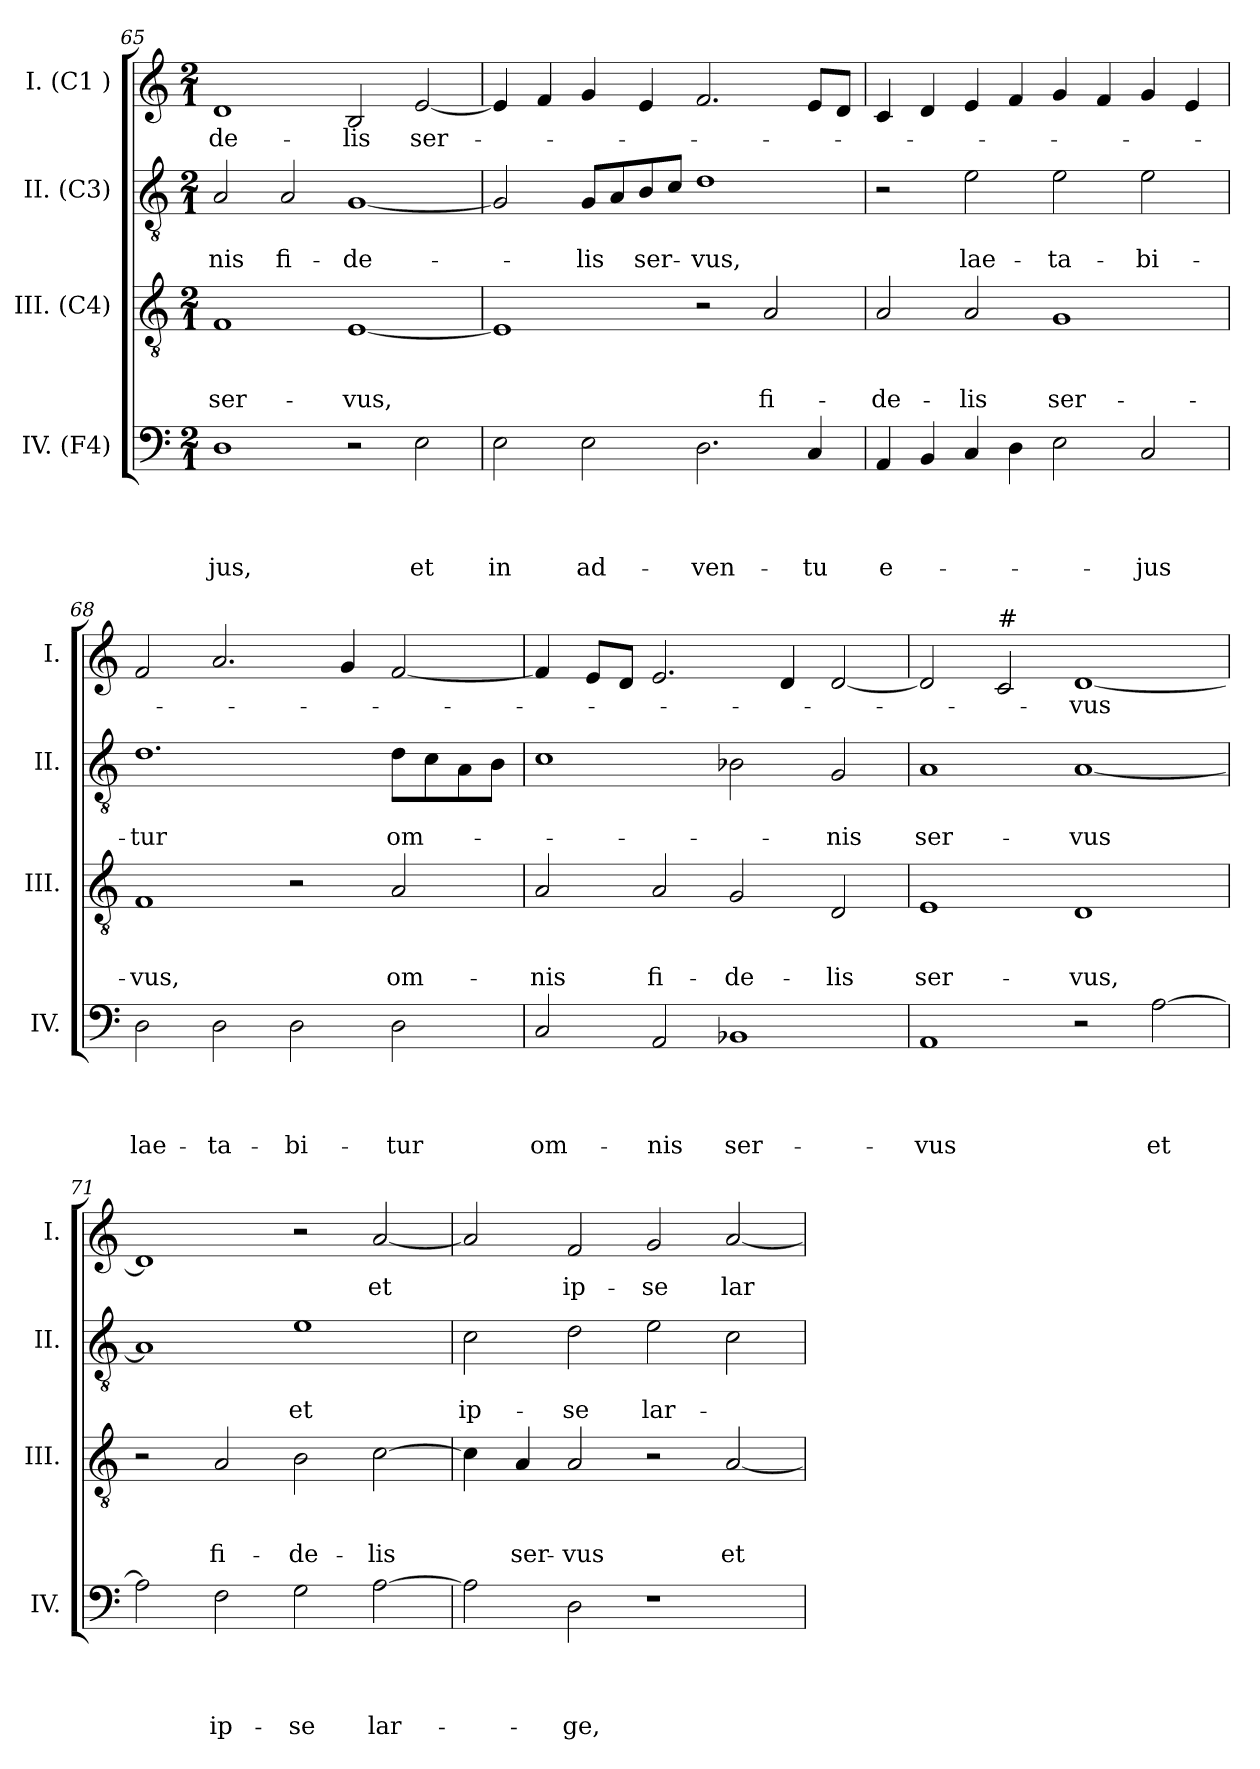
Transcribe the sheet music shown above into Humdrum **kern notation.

**kern	**text	**text	**text	**text	**kern	**text	**text	**text	**kern	**text	**text	**kern	**text
*part4	*part4	*part4	*part4	*part4	*part3	*part3	*part3	*part3	*part2	*part2	*part2	*part1	*part1
*staff4	*staff4	*staff4	*staff4	*staff4	*staff3	*staff3	*staff3	*staff3	*staff2	*staff2	*staff2	*staff1	*staff1
*I"IV. (F4)	*	*	*	*	*I"III. (C4)	*	*	*	*I"II. (C3)	*	*	*I"I. (C1 )	*
*I'IV.	*	*	*	*	*I'III.	*	*	*	*I'II.	*	*	*I'I.	*
*clefF4	*	*	*	*	*clefGv2	*	*	*	*clefGv2	*	*	*clefG2	*
*k[]	*	*	*	*	*k[]	*	*	*	*k[]	*	*	*k[]	*
*C:	*	*	*	*	*C:	*	*	*	*C:	*	*	*C:	*
*M2/1	*	*	*	*	*M2/1	*	*	*	*M2/1	*	*	*M2/1	*
=65	=65	=65	=65	=65	=65	=65	=65	=65	=65	=65	=65	=65	=65
!	!	!	!	!LO:LY:b	!	!	!	!LO:LY:b	!	!	!LO:LY:b	!	!LO:LY:b
1D	.	.	.	-jus,	1F	.	.	ser-	2A/	.	-nis	1d	-de-
!	!	!	!	!	!	!	!	!	!	!	!LO:LY:b	!	!
.	.	.	.	.	.	.	.	.	2A/	.	fi-	.	.
!	!	!	!	!	!	!	!	!LO:LY:b	!	!	!LO:LY:b	!	!LO:LY:b
2r	.	.	.	.	[<1E	.	.	-vus,	[<1G	.	-de-	2B/	-lis
!	!	!	!	!LO:LY:b	!	!	!	!	!	!	!	!	!LO:LY:b
2E\	.	.	.	et	.	.	.	.	.	.	.	[<2e/	ser-
=66	=66	=66	=66	=66	=66	=66	=66	=66	=66	=66	=66	=66	=66
!	!	!	!	!LO:LY:b	!	!	!	!	!	!	!	!	!
2E\	.	.	.	in	1E]	.	.	.	2G/]	.	.	4e/]	.
.	.	.	.	.	.	.	.	.	.	.	.	4f/	.
!	!	!	!	!LO:LY:b	!	!	!	!	!	!	!LO:LY:b	!	!
2E\	.	.	.	ad-	.	.	.	.	8G/L	.	-lis	4g/	.
.	.	.	.	.	.	.	.	.	8A/	.	.	.	.
!	!	!	!	!	!	!	!	!	!	!	!LO:LY:b	!	!
.	.	.	.	.	.	.	.	.	8B/	.	ser-	4e/	.
.	.	.	.	.	.	.	.	.	8c/J	.	.	.	.
!	!	!	!	!LO:LY:b	!	!	!	!	!	!	!LO:LY:b	!	!
2.D\	.	.	.	-ven-	2r	.	.	.	1d	.	-vus,	2.f/	.
!	!	!	!	!	!	!	!	!LO:LY:b	!	!	!	!	!
.	.	.	.	.	2A/	.	.	fi-	.	.	.	.	.
!	!	!	!	!LO:LY:b	!	!	!	!	!	!	!	!	!
4C/	.	.	.	-tu	.	.	.	.	.	.	.	8e/L	.
.	.	.	.	.	.	.	.	.	.	.	.	8d/J	.
!!LO:LB:g=z
=67	=67	=67	=67	=67	=67	=67	=67	=67	=67	=67	=67	=67	=67
!	!	!	!	!LO:LY:b:rj	!	!	!	!LO:LY:b	!	!	!	!	!
4AA/	.	.	.	e-	2A/	.	.	-de-	2r	.	.	4c/	.
4BB/	.	.	.	.	.	.	.	.	.	.	.	4d/	.
!	!	!	!	!	!	!	!	!LO:LY:b	!	!	!LO:LY:b	!	!
4C/	.	.	.	.	2A/	.	.	-lis	2e\	.	lae-	4e/	.
4D\	.	.	.	.	.	.	.	.	.	.	.	4f/	.
!	!	!	!	!	!	!	!	!LO:LY:b	!	!	!LO:LY:b	!	!
2E\	.	.	.	.	1G	.	.	ser-	2e\	.	-ta-	4g/	.
.	.	.	.	.	.	.	.	.	.	.	.	4f/	.
!	!	!	!	!LO:LY:b	!	!	!	!	!	!	!LO:LY:b	!	!
2C/	.	.	.	-jus	.	.	.	.	2e\	.	-bi-	4g/	.
.	.	.	.	.	.	.	.	.	.	.	.	4e/	.
=68	=68	=68	=68	=68	=68	=68	=68	=68	=68	=68	=68	=68	=68
!	!	!	!	!LO:LY:b	!	!	!	!LO:LY:b	!	!	!LO:LY:b	!	!
2D\	.	.	.	lae-	1F	.	.	-vus,	1.d	.	-tur	2f/	.
!	!	!	!	!LO:LY:b	!	!	!	!	!	!	!	!	!
2D\	.	.	.	-ta-	.	.	.	.	.	.	.	2.a/	.
!	!	!	!	!LO:LY:b	!	!	!	!	!	!	!	!	!
2D\	.	.	.	-bi-	2r	.	.	.	.	.	.	.	.
.	.	.	.	.	.	.	.	.	.	.	.	4g/	.
!	!	!	!	!LO:LY:b	!	!	!	!LO:LY:b	!	!	!LO:LY:b	!	!
2D\	.	.	.	-tur	2A/	.	.	om-	8d\L	.	om-	[<2f/	.
.	.	.	.	.	.	.	.	.	8c\	.	.	.	.
.	.	.	.	.	.	.	.	.	8A\	.	.	.	.
.	.	.	.	.	.	.	.	.	8B\J	.	.	.	.
=69	=69	=69	=69	=69	=69	=69	=69	=69	=69	=69	=69	=69	=69
!	!	!	!	!LO:LY:b	!	!	!	!LO:LY:b	!	!	!	!	!
2C/	.	.	.	om-	2A/	.	.	-nis	1c	.	.	4f/]	.
.	.	.	.	.	.	.	.	.	.	.	.	8e/L	.
.	.	.	.	.	.	.	.	.	.	.	.	8d/J	.
!	!	!	!	!LO:LY:b	!	!	!	!LO:LY:b	!	!	!	!	!
2AA/	.	.	.	-nis	2A/	.	.	fi-	.	.	.	2.e/	.
!	!	!	!	!LO:LY:b	!	!	!	!LO:LY:b	!	!	!	!	!
1BB-X	.	.	.	ser-	2G/	.	.	-de-	2B-X\	.	.	.	.
.	.	.	.	.	.	.	.	.	.	.	.	4d/	.
!	!	!	!	!	!	!	!	!LO:LY:b	!	!	!LO:LY:b	!	!
.	.	.	.	.	2D/	.	.	-lis	2G/	.	-nis	[<2d/	.
=70	=70	=70	=70	=70	=70	=70	=70	=70	=70	=70	=70	=70	=70
!	!	!	!	!LO:LY:b	!	!	!	!LO:LY:b	!	!	!LO:LY:b	!	!
1AA	.	.	.	-vus	1E	.	.	ser-	1A	.	ser-	2d/]	.
!	!	!	!	!	!	!	!	!	!	!	!	!LO:TX:a:t=#	!
.	.	.	.	.	.	.	.	.	.	.	.	2c/	.
!	!	!	!	!	!	!	!	!LO:LY:b	!	!	!LO:LY:b	!	!LO:LY:b
2r	.	.	.	.	1D	.	.	-vus,	[<1A	.	-vus	[<1d	-vus
!	!	!	!	!LO:LY:b	!	!	!	!	!	!	!	!	!
[<2A\	.	.	.	et	.	.	.	.	.	.	.	.	.
!!LO:LB:g=z
=71	=71	=71	=71	=71	=71	=71	=71	=71	=71	=71	=71	=71	=71
2A\]	.	.	.	.	2r	.	.	.	1A]	.	.	1d]	.
!	!	!	!	!LO:LY:b	!	!	!	!LO:LY:b	!	!	!	!	!
2F\	.	.	.	ip-	2A/	.	.	fi-	.	.	.	.	.
!	!	!	!	!LO:LY:b	!	!	!	!LO:LY:b	!	!	!LO:LY:b	!	!
2G\	.	.	.	-se	2B\	.	.	-de-	1e	.	et	2r	.
!	!	!	!	!LO:LY:b	!	!	!	!LO:LY:b	!	!	!	!	!LO:LY:b
[>2A\	.	.	.	lar-	[>2c\	.	.	-lis	.	.	.	[<2a/	et
=72	=72	=72	=72	=72	=72	=72	=72	=72	=72	=72	=72	=72	=72
!	!	!	!	!	!	!	!	!	!	!	!LO:LY:b	!	!
2A\]	.	.	.	.	4c\]	.	.	.	2c\	.	ip-	2a/]	.
!	!	!	!	!	!	!	!	!LO:LY:b	!	!	!	!	!
.	.	.	.	.	4A/	.	.	ser-	.	.	.	.	.
!	!	!	!	!LO:LY:b	!	!	!	!LO:LY:b	!	!	!LO:LY:b	!	!LO:LY:b
2D\	.	.	.	-ge,	2A/	.	.	-vus	2d\	.	-se	2f/	ip-
!	!	!	!	!	!	!	!	!	!	!	!LO:LY:b	!	!LO:LY:b
1r	.	.	.	.	2r	.	.	.	2e\	.	lar-	2g/	-se
!	!	!	!	!	!	!	!	!LO:LY:b	!	!	!	!	!LO:LY:b
.	.	.	.	.	[<2A/	.	.	et	2c\	.	.	[<2a/	lar-
=	=	=	=	=	=	=	=	=	=	=	=	=	=
*-	*-	*-	*-	*-	*-	*-	*-	*-	*-	*-	*-	*-	*-
